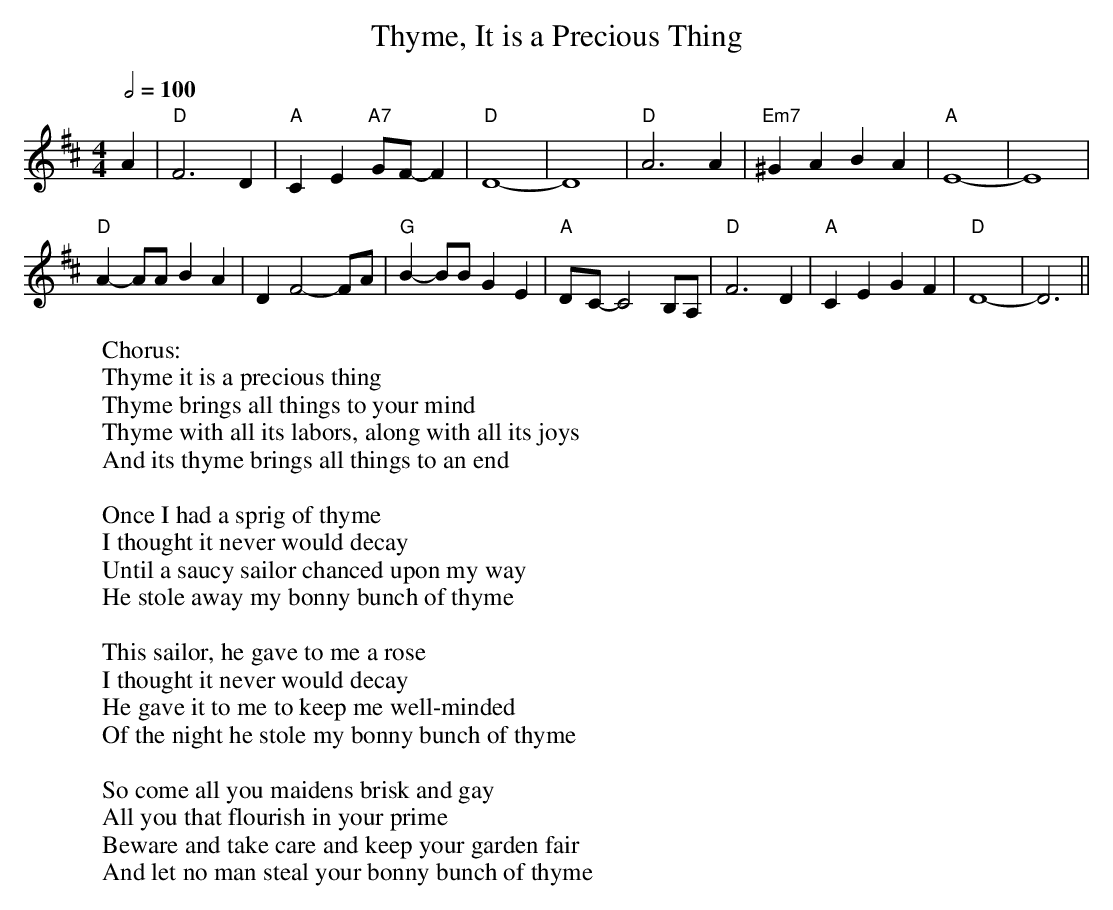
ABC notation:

X:1
T:Thyme, It is a Precious Thing
M:4/4
L:1/8
Q:2/4=100
W:  Chorus:
W:  Thyme it is a precious thing
W:  Thyme brings all things to your mind
W:  Thyme with all its labors, along with all its joys
W:  And its thyme brings all things to an end
W:
W:Once I had a sprig of thyme
W:I thought it never would decay
W:Until a saucy sailor chanced upon my way
W:He stole away my bonny bunch of thyme
W:
W:This sailor, he gave to me a rose
W:I thought it never would decay
W:He gave it to me to keep me well-minded
W:Of the night he stole my bonny bunch of thyme
W:
W:So come all you maidens brisk and gay
W:All you that flourish in your prime
W:Beware and take care and keep your garden fair
W:And let no man steal your bonny bunch of thyme
K:D
A2|"D"F6D2|"A"C2E2 "A7"GF-F2|"D"D8-|D8|\
"D"A6A2|"Em7"^G2A2 B2A2|"A"E8-|E8|
"D"A2-AA B2A2|D2F4-FA|"G"B2-BB G2E2|"A"D-C-C4B,A,|\
"D"F6D2|"A"C2E2 G2F2|"D"D8-|D6||
